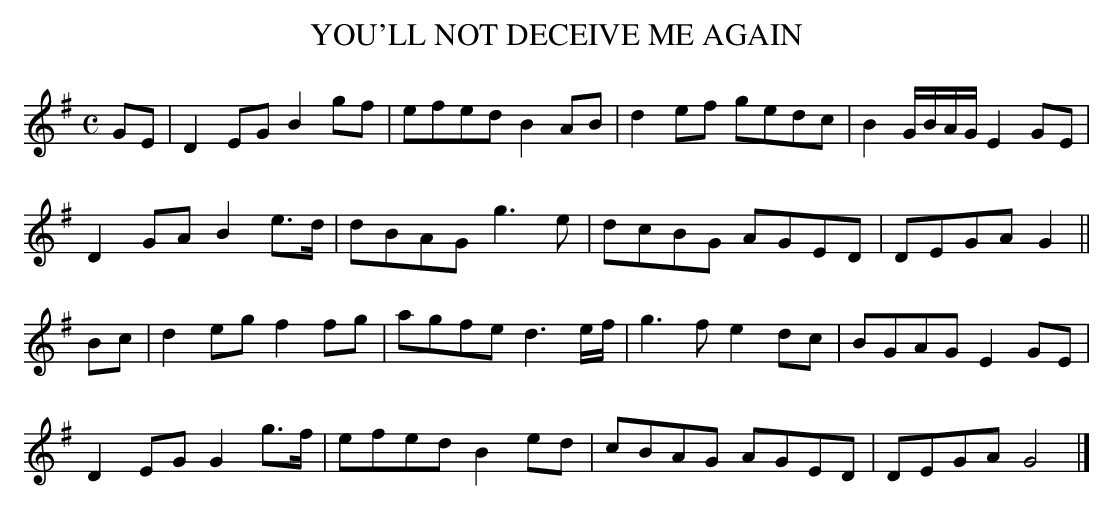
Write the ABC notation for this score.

X:1
T:YOU'LL NOT DECEIVE ME AGAIN
Y:"with feeling"
M:C
L:1/8
K:G
GE|D2EG B2gf|efed B2AB|d2ef gedc|B2 G/B/A/G/ E2GE|
D2GA B2e>d|dBAG g3e|dcBG AGED|DEGA G2||
Bc|d2eg f2fg|agfe d3e/f/|g3f e2dc|BGAG E2GE|
D2EG G2g>f|efed B2ed|cBAG AGED|DEGA G4|]
